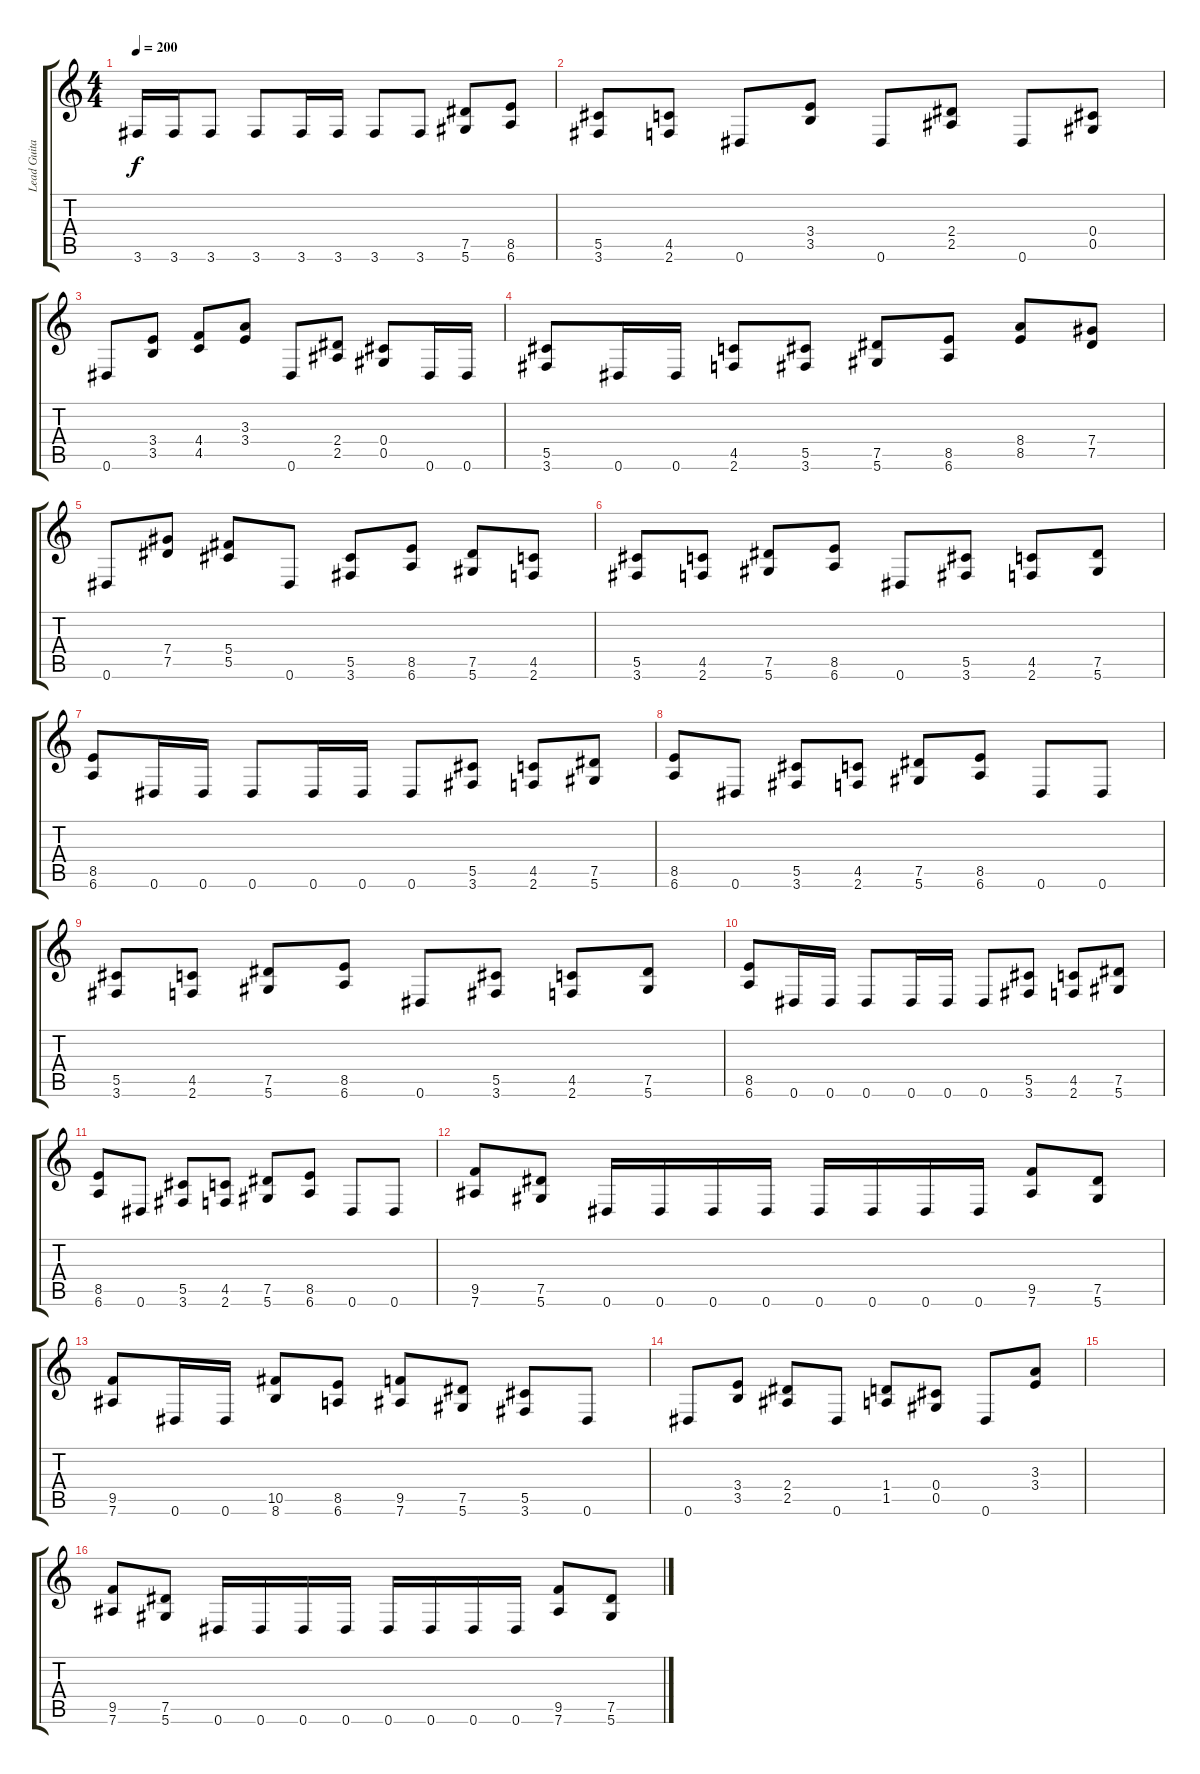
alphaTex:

\track ("Lead Guitar" "Lead Guita") {instrument overdrivenguitar}
\staff {score tabs}
\tuning (Eb4 Bb3 Gb3 Db3 Ab2 Eb2) {hide}
\ts (4 4)
\tempo 200
\clef g2
\ks c
3.6.16{dy f} 3.6.16 3.6.8 3.6.8 3.6.16 3.6.16 3.6.8 3.6.8 (7.5 5.6).8 (8.5 6.6).8 |
(5.5 3.6).8 (4.5 2.6).8 0.6.8 (3.4 3.5).8 0.6.8 (2.4 2.5).8 0.6.8 (0.4 0.5).8 |
0.6.8 (3.4 3.5).8 (4.4 4.5).8 (3.3 3.4).8 0.6.8 (2.4 2.5).8 (0.4 0.5).8 0.6.16 0.6.16 |
(5.5 3.6).8 0.6.16 0.6.16 (4.5 2.6).8 (5.5 3.6).8 (7.5 5.6).8 (8.5 6.6).8 (8.4 8.5).8 (7.4 7.5).8 |
0.6.8 (7.4 7.5).8 (5.4 5.5).8 0.6.8 (5.5 3.6).8 (8.5 6.6).8 (7.5 5.6).8 (4.5 2.6).8 |
(5.5 3.6).8 (4.5 2.6).8 (7.5 5.6).8 (8.5 6.6).8 0.6.8 (5.5 3.6).8 (4.5 2.6).8 (7.5 5.6).8 |
(8.5 6.6).8 0.6.16 0.6.16 0.6.8 0.6.16 0.6.16 0.6.8 (5.5 3.6).8 (4.5 2.6).8 (7.5 5.6).8 |
(8.5 6.6).8 0.6.8 (5.5 3.6).8 (4.5 2.6).8 (7.5 5.6).8 (8.5 6.6).8 0.6.8 0.6.8 |
(5.5 3.6).8 (4.5 2.6).8 (7.5 5.6).8 (8.5 6.6).8 0.6.8 (5.5 3.6).8 (4.5 2.6).8 (7.5 5.6).8 |
(8.5 6.6).8 0.6.16 0.6.16 0.6.8 0.6.16 0.6.16 0.6.8 (5.5 3.6).8 (4.5 2.6).8 (7.5 5.6).8 |
(8.5 6.6).8 0.6.8 (5.5 3.6).8 (4.5 2.6).8 (7.5 5.6).8 (8.5 6.6).8 0.6.8 0.6.8 |
(9.5 7.6).8 (7.5 5.6).8 0.6.16 0.6.16 0.6.16 0.6.16 0.6.16 0.6.16 0.6.16 0.6.16 (9.5 7.6).8 (7.5 5.6).8 |
(9.5 7.6).8 0.6.16 0.6.16 (10.5 8.6).8 (8.5 6.6).8 (9.5 7.6).8 (7.5 5.6).8 (5.5 3.6).8 0.6.8 |
0.6.8 (3.4 3.5).8 (2.4 2.5).8 0.6.8 (1.4 1.5).8 (0.4 0.5).8 0.6.8 (3.3 3.4).8 |
|
(9.5 7.6).8 (7.5 5.6).8 0.6.16 0.6.16 0.6.16 0.6.16 0.6.16 0.6.16 0.6.16 0.6.16 (9.5 7.6).8 (7.5 5.6).8
